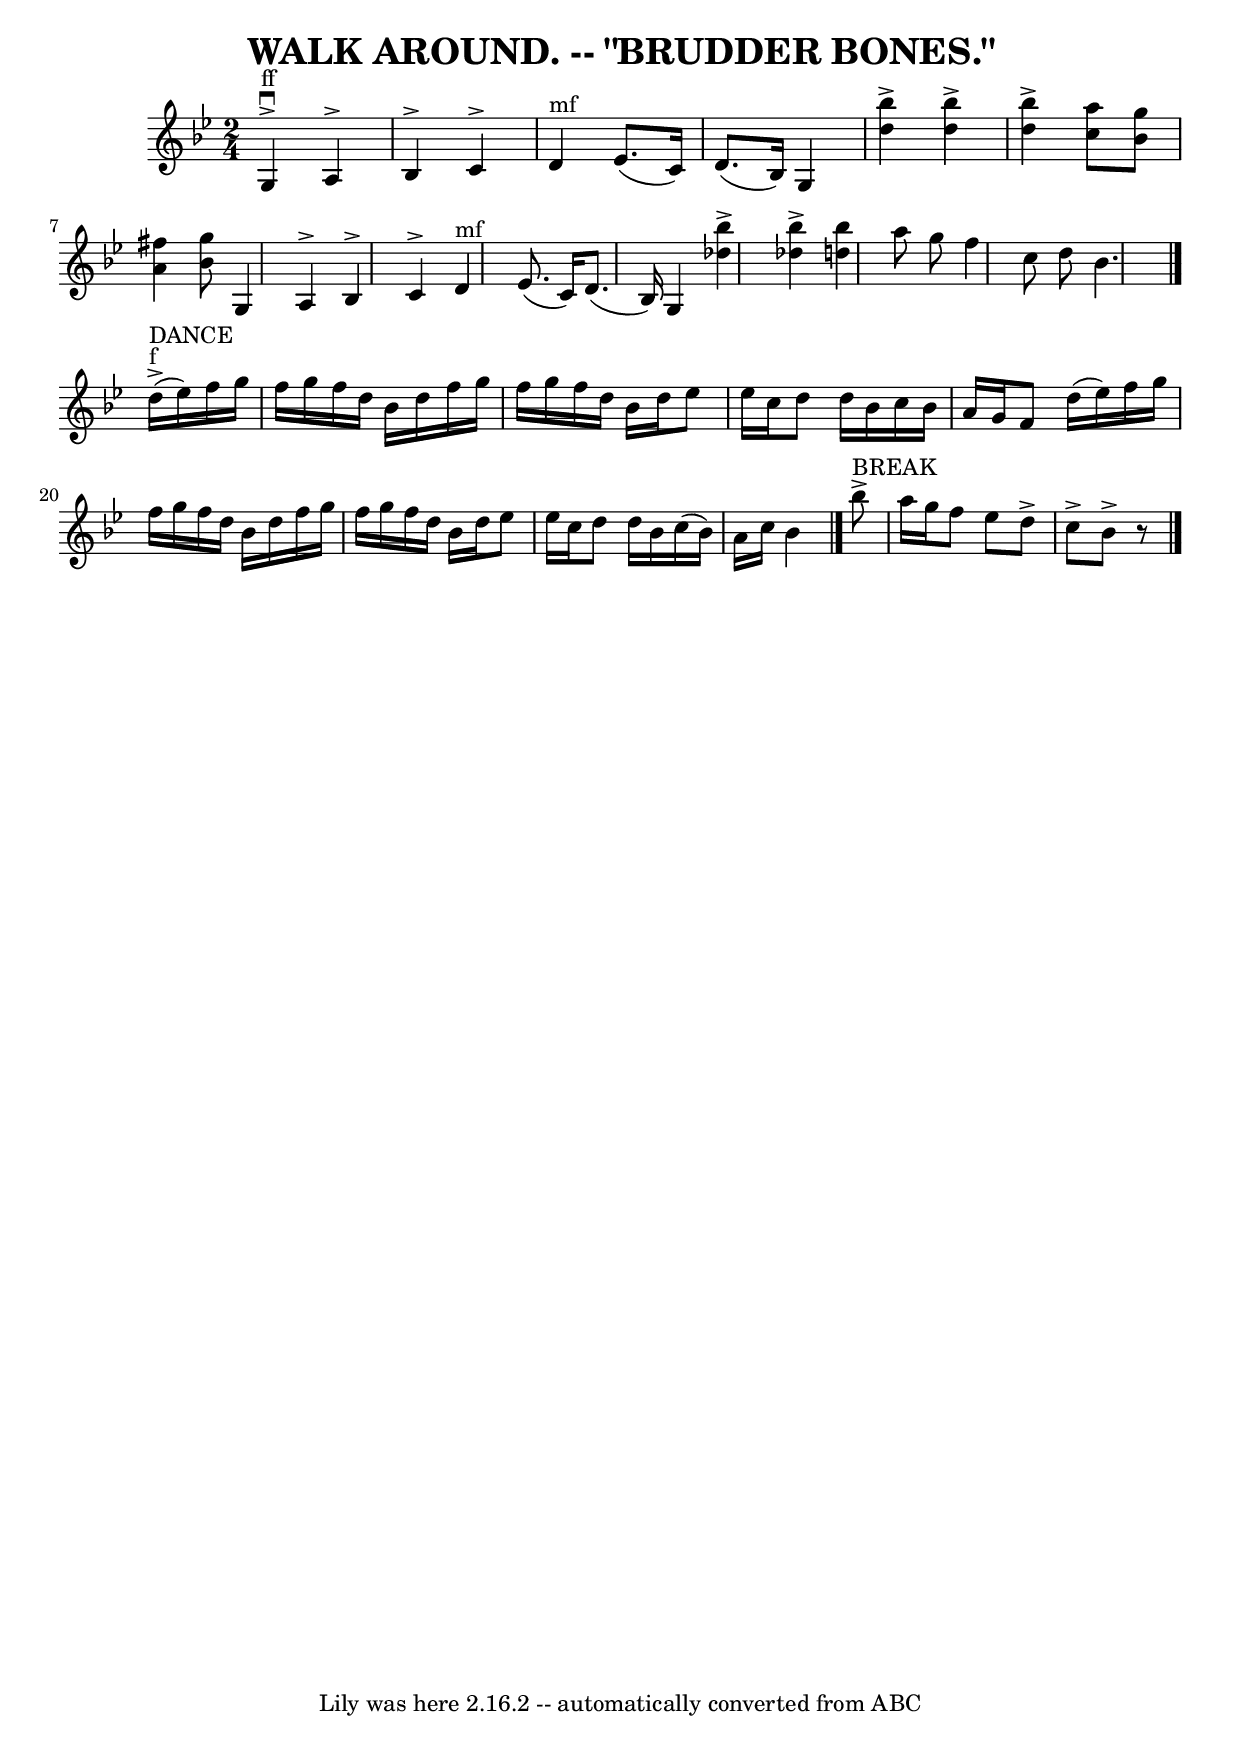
\version "2.16.2"
\include "Mammoth.ily"
\header {
  %% book = "Coles pg 26.4"
  crossRefNumber = "4"
  footnotes = ""
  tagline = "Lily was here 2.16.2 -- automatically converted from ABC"
  title = "WALK AROUND. -- \"BRUDDER BONES.\""

}
voicedefault =  {


  \time 2/4 
  \key bes \major g4^"ff"^\accent^\downbow a4^\accent   
  |
  bes4^\accent c'4^\accent   |
  d'4^"mf" ees'8. (
  c'16)   |
  d'8. (bes16) g4    |
  << bes''4^\accent d''4   >>   << bes''4^\accent d''4   >>   |
  <<   
    bes''4^\accent d''4   >> << a''8 c''8   >> << bes'8 g''8   >>   
  |
  << a'4 fis''4   >> << bes'8 g''8   >> g4 a4^\accent 
  |
  bes4^\accent c'4^\accent   |
  d'4^"mf" ees'8. (
  c'16)   |
  d'8. (bes16) g4    |
  << bes''4^\accent des''4   >>   << bes''4^\accent des''4   >>   |
  <<   
    bes''4 d''!4   >> a''8 g''8    |
  f''4 c''8 d''8    
  |
  bes'4.    \bar "|." d''16^"f"^"DANCE"(^\accent ees''16) |
  f''16 g''16 f''16 g''16 f''16 d''16 bes'16    
  d''16    |
  f''16 g''16 f''16 g''16 f''16 d''16    
  bes'16 d''16    |
  ees''8 ees''16 c''16 d''8 d''16    
  bes'16    |
  c''16 bes'16 a'16 g'16 f'8 d''16 (
  ees''16) |
  f''16 g''16 f''16 g''16 f''16 d''16    
  bes'16 d''16    |
  f''16 g''16 f''16 g''16 f''16    
  d''16 bes'16 d''16    |
  ees''8 ees''16 c''16 d''8    
  d''16 bes'16    |
  c''16 (bes'16) a'16 c''16 bes'4    
  \bar "|." bes''8^"BREAK"^\accent a''16 g''16 f''8 ees''8    
  |
  d''8^\accent c''8^\accent bes'8^\accent   r8 \bar "|."   

}

\score{
  <<

    \context Staff="default"
    {
      \voicedefault 
      
    }

  >>
  \layout {
    
  }
  \midi {
  }

}
